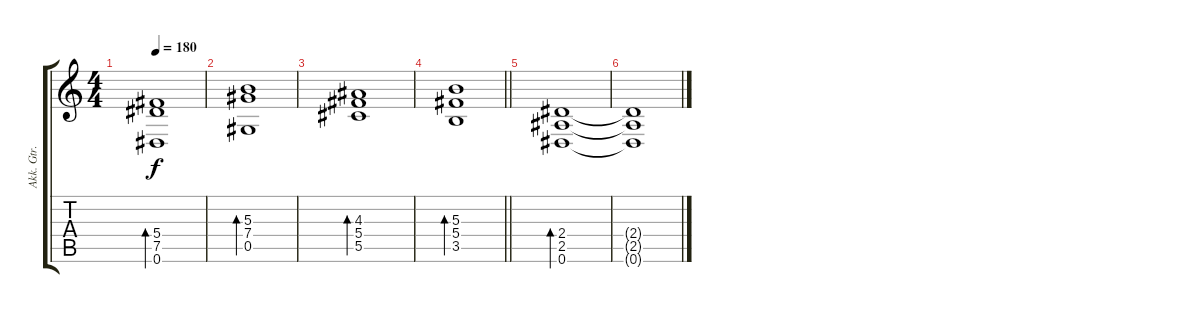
\track ("Akk. Gtr." "Akk. Gtr.") {instrument acousticguitarsteel}
\staff {score tabs}
\tuning (Eb4 Bb3 Gb3 Db3 Ab2 Eb2) {hide}
\ts (4 4)
\tempo 180
\clef g2
\ks c
(5.4 7.5 0.6).1{bd 60 dy f} |
(5.3 7.4 0.5).1{bd 60} |
(4.3 5.4 5.5).1{bd 60} |
\barLineRight lightlight
(5.3 5.4 3.5).1{bd 60} |
(2.4 2.5 0.6).1{bd 60} |
(2.4{t} 2.5{t} 0.6{t}).1
